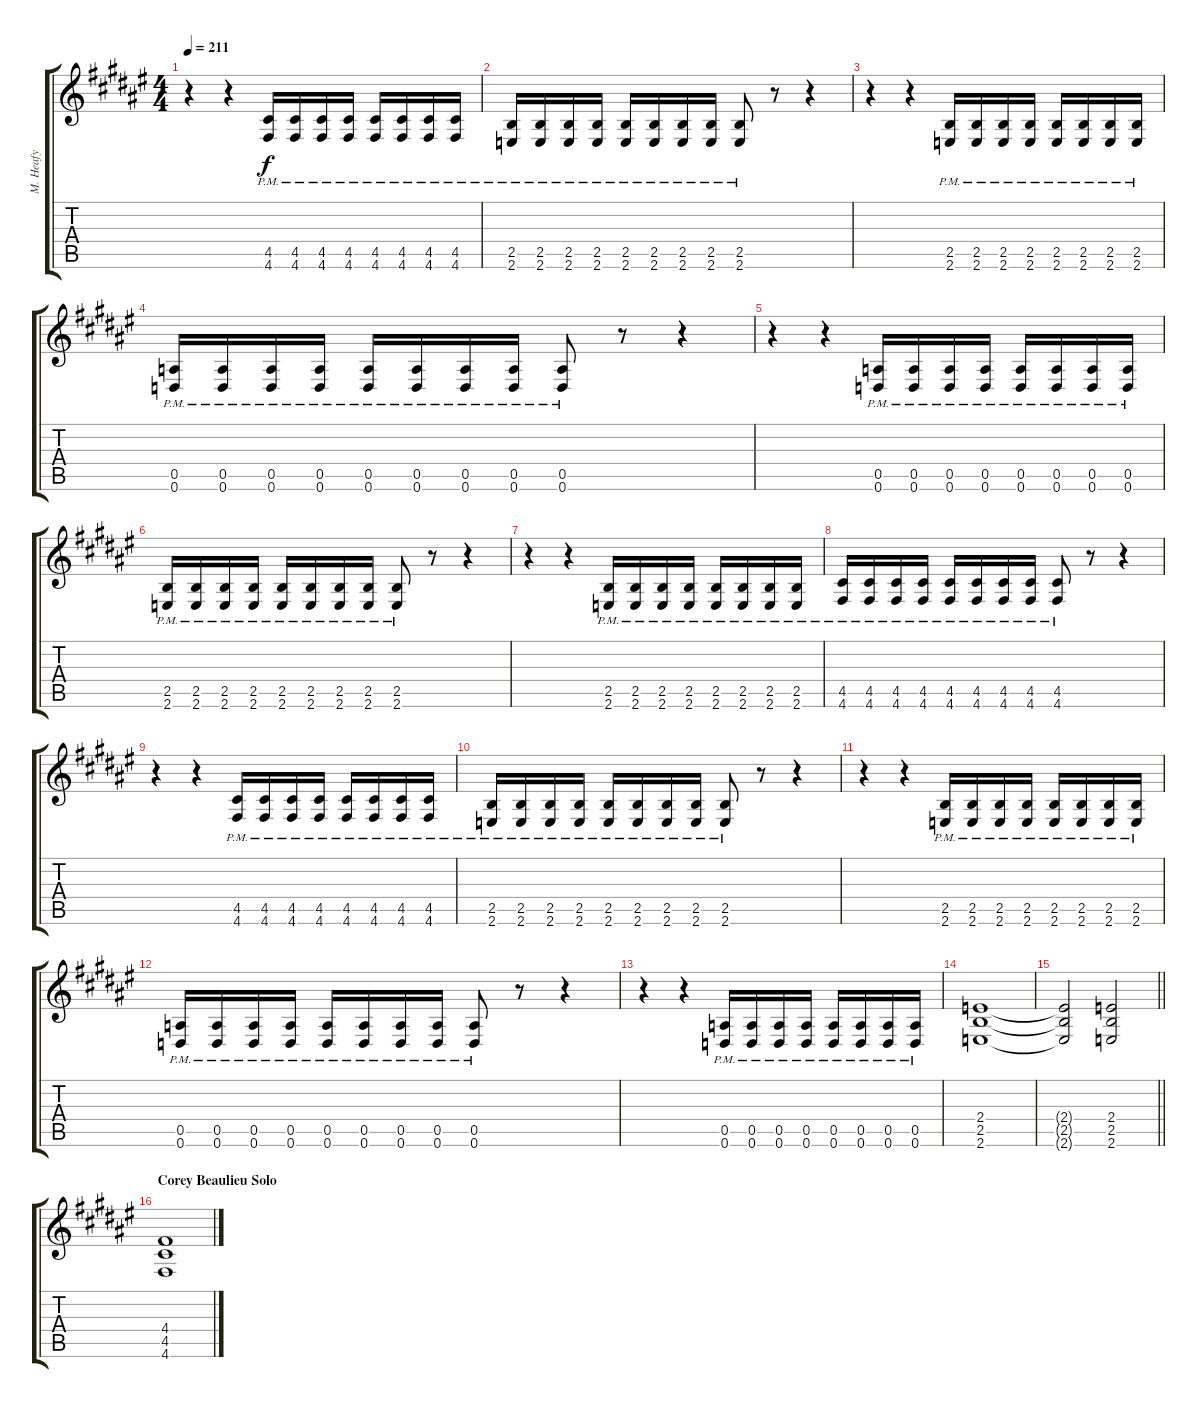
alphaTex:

\track ("M. Heafy" "M. Heafy") {instrument overdrivenguitar}
\staff {score tabs}
\tuning (E4 B3 G3 D3 A2 D2) {hide}
\ts (4 4)
\tempo 211
\clef g2
\ks d#minor
r.4{dy f} r.4 (4.5{pm} 4.6{pm}).16 (4.5{pm} 4.6{pm}).16 (4.5{pm} 4.6{pm}).16 (4.5{pm} 4.6{pm}).16 (4.5{pm} 4.6{pm}).16 (4.5{pm} 4.6{pm}).16 (4.5{pm} 4.6{pm}).16 (4.5{pm} 4.6{pm}).16 |
(2.5{pm} 2.6{pm}).16 (2.5{pm} 2.6{pm}).16 (2.5{pm} 2.6{pm}).16 (2.5{pm} 2.6{pm}).16 (2.5{pm} 2.6{pm}).16 (2.5{pm} 2.6{pm}).16 (2.5{pm} 2.6{pm}).16 (2.5{pm} 2.6{pm}).16 (2.5{pm} 2.6{pm}).8 r.8 r.4 |
r.4 r.4 (2.5{pm} 2.6{pm}).16 (2.5{pm} 2.6{pm}).16 (2.5{pm} 2.6{pm}).16 (2.5{pm} 2.6{pm}).16 (2.5{pm} 2.6{pm}).16 (2.5{pm} 2.6{pm}).16 (2.5{pm} 2.6{pm}).16 (2.5{pm} 2.6{pm}).16 |
(0.5{pm} 0.6{pm}).16 (0.5{pm} 0.6{pm}).16 (0.5{pm} 0.6{pm}).16 (0.5{pm} 0.6{pm}).16 (0.5{pm} 0.6{pm}).16 (0.5{pm} 0.6{pm}).16 (0.5{pm} 0.6{pm}).16 (0.5{pm} 0.6{pm}).16 (0.5{pm} 0.6{pm}).8 r.8 r.4 |
r.4 r.4 (0.5{pm} 0.6{pm}).16 (0.5{pm} 0.6{pm}).16 (0.5{pm} 0.6{pm}).16 (0.5{pm} 0.6{pm}).16 (0.5{pm} 0.6{pm}).16 (0.5{pm} 0.6{pm}).16 (0.5{pm} 0.6{pm}).16 (0.5{pm} 0.6{pm}).16 |
(2.5{pm} 2.6{pm}).16 (2.5{pm} 2.6{pm}).16 (2.5{pm} 2.6{pm}).16 (2.5{pm} 2.6{pm}).16 (2.5{pm} 2.6{pm}).16 (2.5{pm} 2.6{pm}).16 (2.5{pm} 2.6{pm}).16 (2.5{pm} 2.6{pm}).16 (2.5{pm} 2.6{pm}).8 r.8 r.4 |
r.4 r.4 (2.5{pm} 2.6{pm}).16 (2.5{pm} 2.6{pm}).16 (2.5{pm} 2.6{pm}).16 (2.5{pm} 2.6{pm}).16 (2.5{pm} 2.6{pm}).16 (2.5{pm} 2.6{pm}).16 (2.5{pm} 2.6{pm}).16 (2.5{pm} 2.6{pm}).16 |
(4.5{pm} 4.6{pm}).16 (4.5{pm} 4.6{pm}).16 (4.5{pm} 4.6{pm}).16 (4.5{pm} 4.6{pm}).16 (4.5{pm} 4.6{pm}).16 (4.5{pm} 4.6{pm}).16 (4.5{pm} 4.6{pm}).16 (4.5{pm} 4.6{pm}).16 (4.5{pm} 4.6{pm}).8 r.8 r.4 |
r.4 r.4 (4.5{pm} 4.6{pm}).16 (4.5{pm} 4.6{pm}).16 (4.5{pm} 4.6{pm}).16 (4.5{pm} 4.6{pm}).16 (4.5{pm} 4.6{pm}).16 (4.5{pm} 4.6{pm}).16 (4.5{pm} 4.6{pm}).16 (4.5{pm} 4.6{pm}).16 |
(2.5{pm} 2.6{pm}).16 (2.5{pm} 2.6{pm}).16 (2.5{pm} 2.6{pm}).16 (2.5{pm} 2.6{pm}).16 (2.5{pm} 2.6{pm}).16 (2.5{pm} 2.6{pm}).16 (2.5{pm} 2.6{pm}).16 (2.5{pm} 2.6{pm}).16 (2.5{pm} 2.6{pm}).8 r.8 r.4 |
r.4 r.4 (2.5{pm} 2.6{pm}).16 (2.5{pm} 2.6{pm}).16 (2.5{pm} 2.6{pm}).16 (2.5{pm} 2.6{pm}).16 (2.5{pm} 2.6{pm}).16 (2.5{pm} 2.6{pm}).16 (2.5{pm} 2.6{pm}).16 (2.5{pm} 2.6{pm}).16 |
(0.5{pm} 0.6{pm}).16 (0.5{pm} 0.6{pm}).16 (0.5{pm} 0.6{pm}).16 (0.5{pm} 0.6{pm}).16 (0.5{pm} 0.6{pm}).16 (0.5{pm} 0.6{pm}).16 (0.5{pm} 0.6{pm}).16 (0.5{pm} 0.6{pm}).16 (0.5{pm} 0.6{pm}).8 r.8 r.4 |
r.4 r.4 (0.5{pm} 0.6{pm}).16 (0.5{pm} 0.6{pm}).16 (0.5{pm} 0.6{pm}).16 (0.5{pm} 0.6{pm}).16 (0.5{pm} 0.6{pm}).16 (0.5{pm} 0.6{pm}).16 (0.5{pm} 0.6{pm}).16 (0.5{pm} 0.6{pm}).16 |
(2.4 2.5 2.6).1 |
\barLineRight lightlight
(2.4{t} 2.5{t} 2.6{t}).2 (2.4 2.5 2.6).2 |
\section ("" "Corey Beaulieu Solo")
(4.4 4.5 4.6).1{volume 11}
